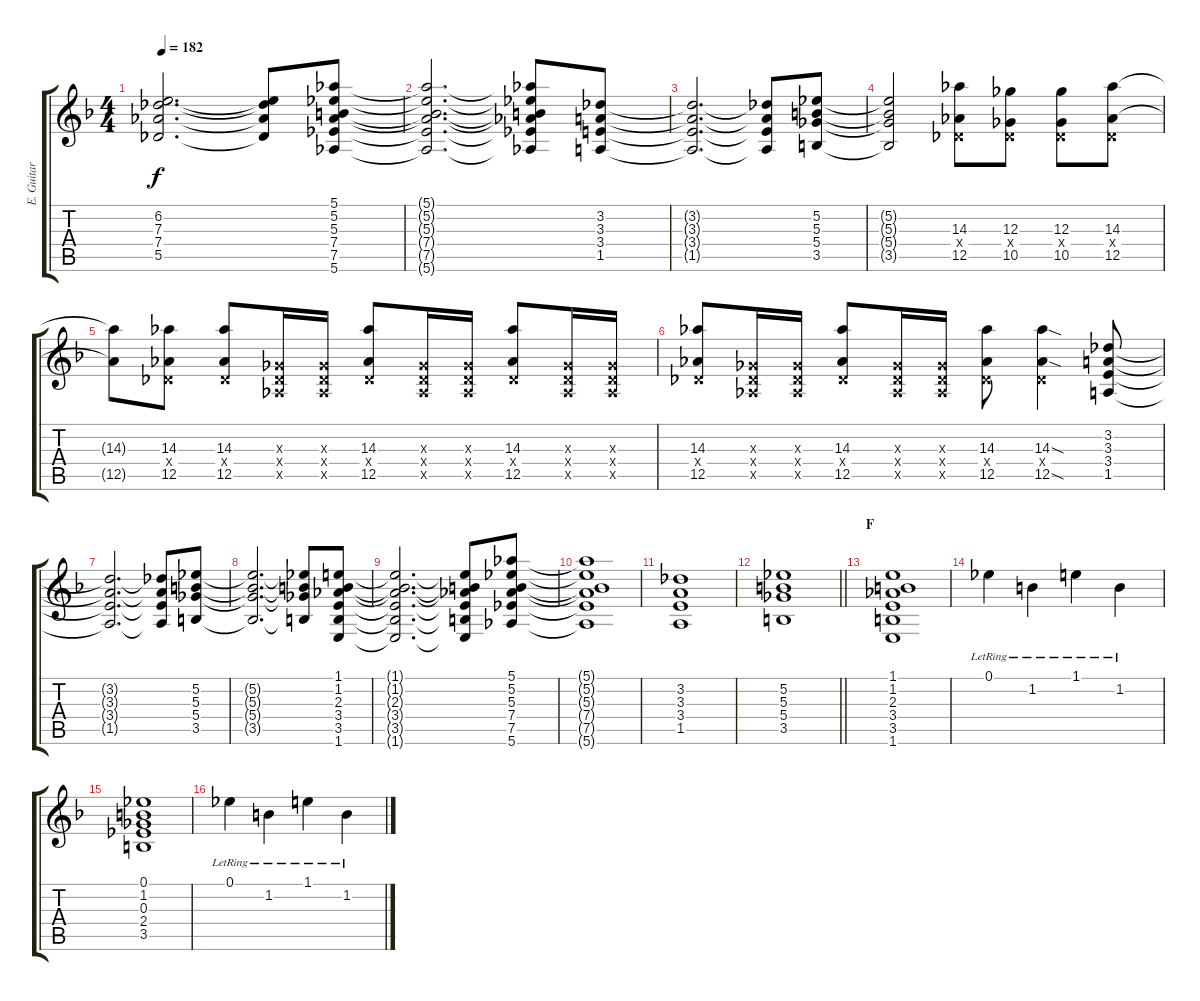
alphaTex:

\track ("E. Guitar II" "E. Guitar ") {instrument distortionguitar}
\staff {score tabs}
\tuning (Eb4 Bb3 Gb3 Db3 Ab2 Eb2) {hide}
\ts (4 4)
\tempo 182
\clef g2
\ks f
(6.2{t} 7.3{t} 7.4{t} 5.5{t}).2{d dy f} (6.2{t} 7.3{t} 7.4{t} 5.5{t}).8 (5.1 5.2 5.3 7.4 7.5 5.6).8 |
(5.1{t} 5.2{t} 5.3{t} 7.4{t} 7.5{t} 5.6{t}).2{d} (5.1{t} 5.2{t} 5.3{t} 7.4{t} 7.5{t} 5.6{t}).8 (3.2 3.3 3.4 1.5).8 |
(3.2{t} 3.3{t} 3.4{t} 1.5{t}).2{d} (3.2{t} 3.3{t} 3.4{t} 1.5{t}).8 (5.2 5.3 5.4 3.5).8 |
(5.2{t} 5.3{t} 5.4{t} 3.5{t}).2 (14.3 0.4{x} 12.5).8 (12.3 0.4{x} 10.5).8 (12.3 0.4{x} 10.5).8 (14.3 0.4{x} 12.5).8 |
(14.3{t} 12.5{t}).8 (14.3 0.4{x} 12.5).8 (14.3 0.4{x} 12.5).8 (0.3{x} 0.4{x} 0.5{x}).16 (0.3{x} 0.4{x} 0.5{x}).16 (14.3 0.4{x} 12.5).8 (0.3{x} 0.4{x} 0.5{x}).16 (0.3{x} 0.4{x} 0.5{x}).16 (14.3 0.4{x} 12.5).8 (0.3{x} 0.4{x} 0.5{x}).16 (0.3{x} 0.4{x} 0.5{x}).16 |
(14.3 0.4{x} 12.5).8 (0.3{x} 0.4{x} 0.5{x}).16 (0.3{x} 0.4{x} 0.5{x}).16 (14.3 0.4{x} 12.5).8 (0.3{x} 0.4{x} 0.5{x}).16 (0.3{x} 0.4{x} 0.5{x}).16 (14.3 0.4{x} 12.5).8 (14.3{sod} 0.4{x} 12.5{sod}).4 (3.2 3.3 3.4 1.5).8 |
(3.2{t} 3.3{t} 3.4{t} 1.5{t}).2{d} (3.2{t} 3.3{t} 3.4{t} 1.5{t}).8 (5.2 5.3 5.4 3.5).8 |
(5.2{t} 5.3{t} 5.4{t} 3.5{t}).2{d} (5.2{t} 5.3{t} 5.4{t} 3.5{t}).8 (1.1 1.2 2.3 3.4 3.5 1.6).8 |
(1.1{t} 1.2{t} 2.3{t} 3.4{t} 3.5{t} 1.6{t}).2{d} (1.1{t} 1.2{t} 2.3{t} 3.4{t} 3.5{t} 1.6{t}).8 (5.1 5.2 5.3 7.4 7.5 5.6).8 |
(5.1{t} 5.2{t} 5.3{t} 7.4{t} 7.5{t} 5.6{t}).1 |
(3.2 3.3 3.4 1.5).1 |
\barLineRight lightlight
(5.2 5.3 5.4 3.5).1 |
\section ("" "F")
(1.1 1.2 2.3 3.4 3.5 1.6).1 |
0.1{lr}.4 1.2{lr}.4 1.1{lr}.4 1.2{lr}.4 |
(0.1 1.2 0.3 2.4 3.5).1 |
0.1{lr}.4 1.2{lr}.4 1.1{lr}.4 1.2{lr}.4
